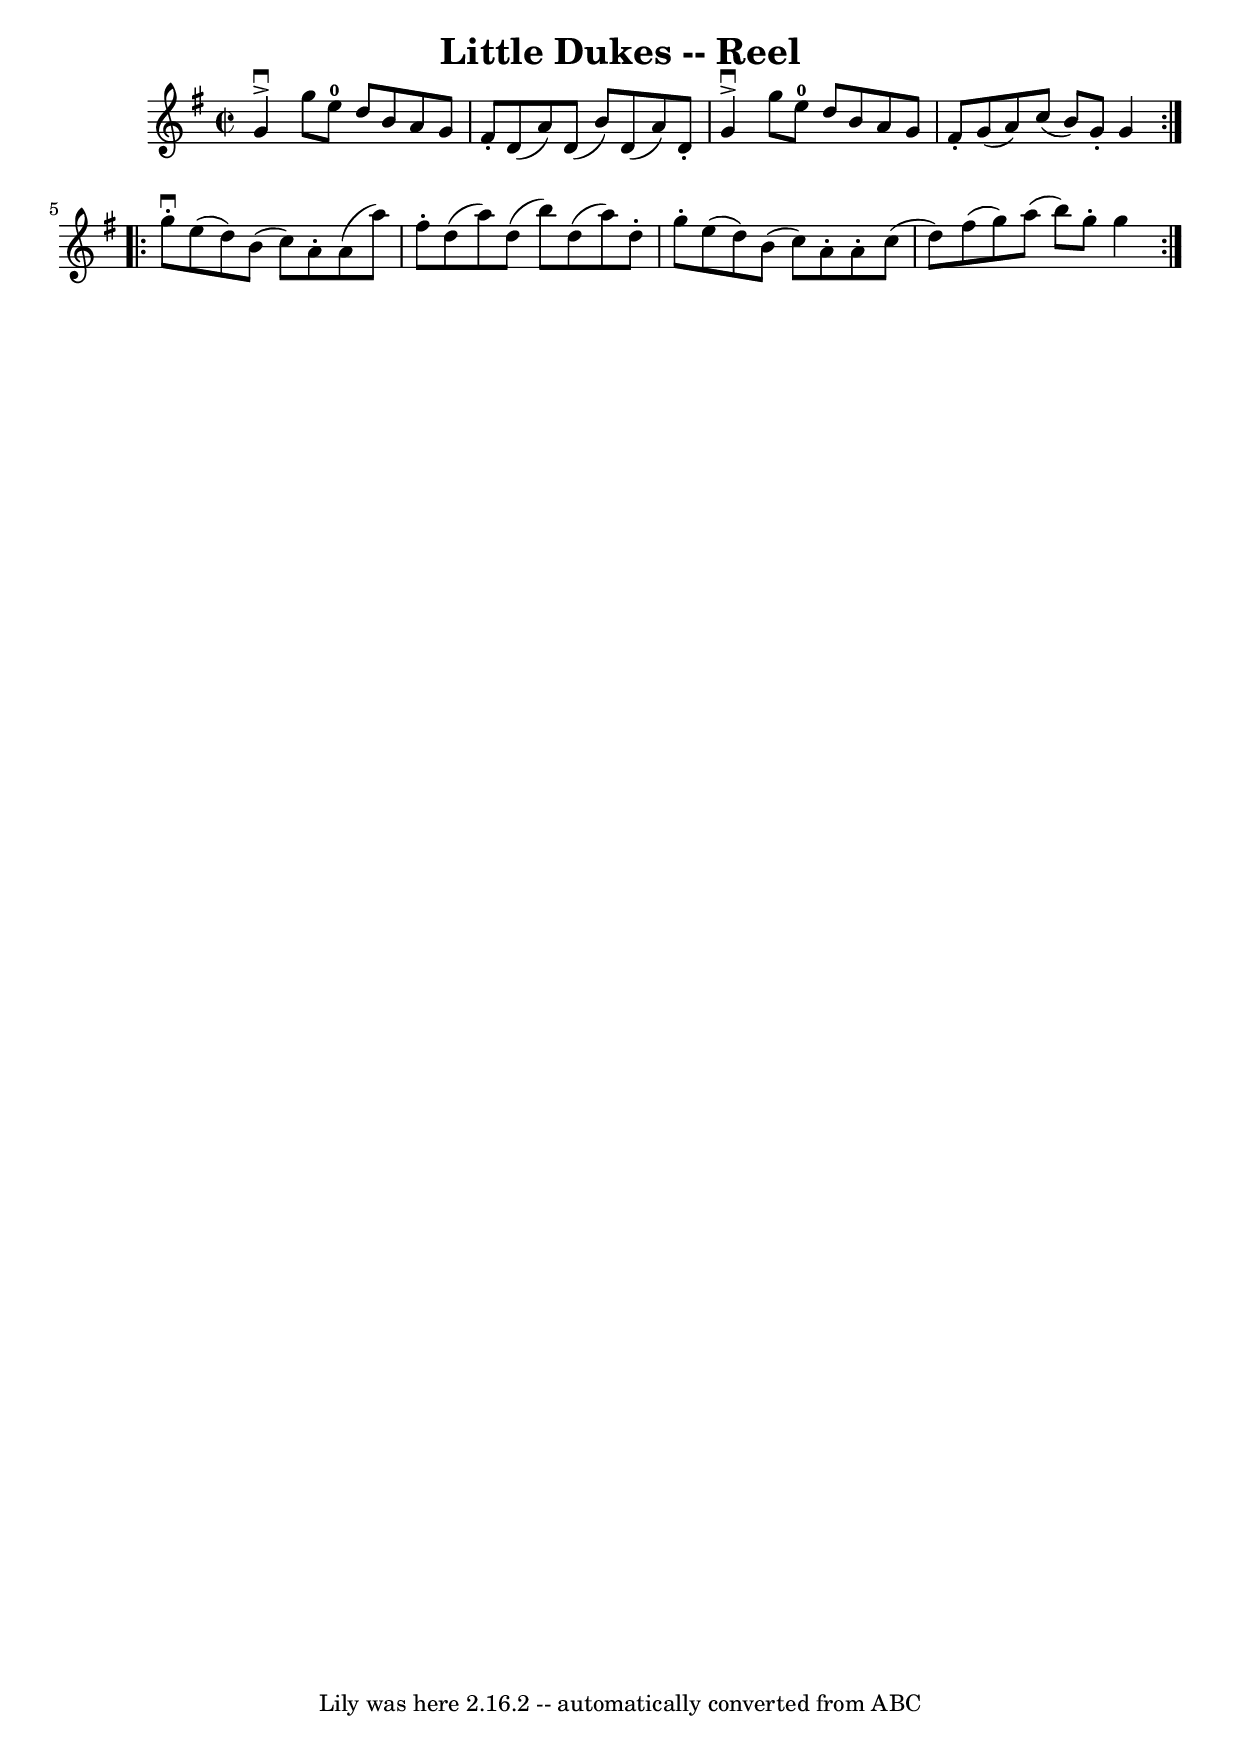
\version "2.7.40"
\include "Mammoth.ily"
\header {
	%% book = "Ryan's Mammoth Collection"
	crossRefNumber = "1"
	footnotes = "\\\\305"
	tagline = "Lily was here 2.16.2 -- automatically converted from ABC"
	title = "Little Dukes -- Reel"
}
voicedefault =  {


\repeat volta 2 {
\override Staff.TimeSignature #'style = #'C
 \time 2/2 
\key g \major g'4^\downbow^\accent g''8 e''8-0 d''8    
b'8 a'8 g'8    |
 fis'8 -. d'8 (a'8) d'8 (b'8)   
d'8 (a'8) d'8 -.   |
 g'4^\downbow^\accent g''8 e''8-0 
 d''8 b'8 a'8 g'8    |
 fis'8 -. g'8 (a'8) c''8 (
 b'8) g'8 -. g'4  }     \repeat volta 2 { g''8^\downbow-. e''8 (
d''8) b'8 (c''8) a'8 -. a'8 (a''8)   |
 fis''8 -.  
 d''8 (a''8) d''8 (b''8) d''8 (a''8) d''8 -.   |
 
 g''8 -. e''8 (d''8) b'8 (c''8) a'8 -. a'8 -. c''8 (
|
 d''8) fis''8 (g''8) a''8 (b''8) g''8 -. g''4  
}   
}

\score{
    <<

	\context Staff="default"
	{
	    \voicedefault 
	}

    >>
	\layout {
	}
	\midi {}
}
